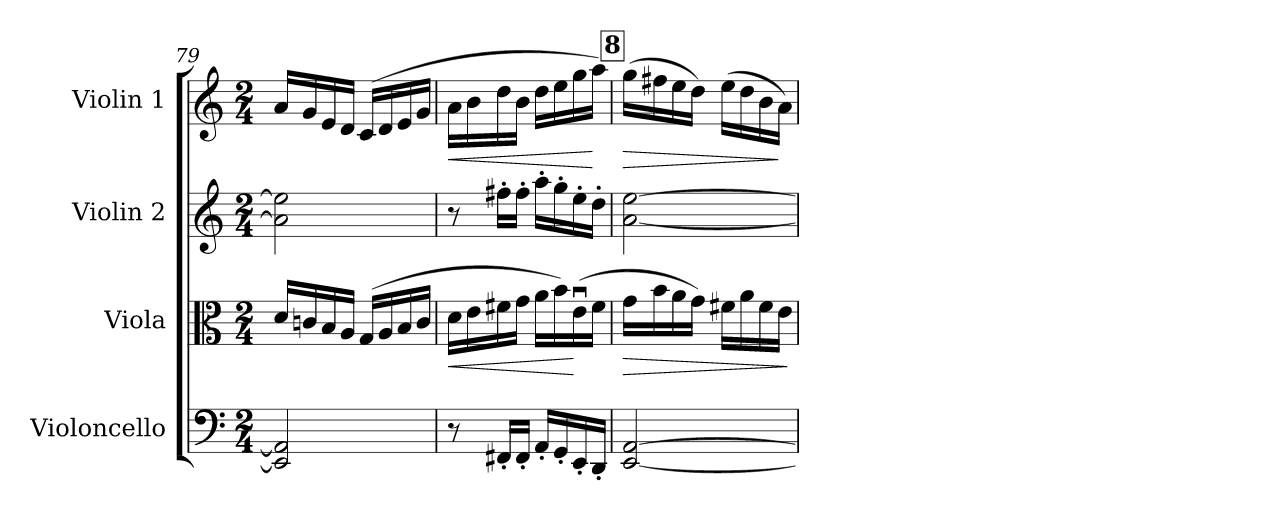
**kern	**kern	**dynam	**kern	**kern	**dynam
*part4	*part3	*part3	*part2	*part1	*part1
*staff4	*staff3	*staff3	*staff2	*staff1	*staff1
*I"Violoncello	*I"Viola	*	*I"Violin 2	*I"Violin 1	*
*I'Vc	*I'Vla	*	*I'Vln	*I'Vln	*
*clefF4	*clefC3	*	*clefG2	*clefG2	*
*k[]	*k[]	*	*k[]	*k[]	*
*M2/4	*M2/4	*	*M2/4	*M2/4	*
=79	=79	=79	=79	=79	=79
2EE/] 2AA/]	16d/LL	.	2a\] 2ee\]	16a/LL	.
.	16cn/	.	.	16g/	.
.	16B/	.	.	16e/	.
.	16A/JJ	.	.	16d/JJ	.
.	(16G/LL	.	.	(16c/LL	.
.	16A/	.	.	16d/	.
.	16B/	.	.	16e/	.
.	16c/JJ	.	.	16g/JJ	.
=80	=80	=80	=80	=80	=80
!	!	!LO:HP:b	!	!	!LO:HP:b
8r	16d\LL	<	8r	16a\LL	<
.	16e\	.	.	16b\	.
16FF#X'/LL	16f#X\	.	16ff#X'\LL	16dd\	.
16FF#'/JJ	16g\JJ	.	16ff#'\JJ	16b\JJ	.
16AA'/LL	16a\LL	.	16aa'\LL	16dd\LL	.
16GG'/	16b\)	.	16gg'\	16ee\	.
16EE'/	(16eu\	[	16ee'\	16gg\	.
16DD'/JJ	16f#\JJ	.	16dd'\JJ	16aa\JJ)	[
!!LO:REH:place=s1:a:B:cj:fs=14:t=8
=81	=81	=81	=81	=81	=81
!	!	!LO:HP:b	!	!	!LO:HP:b
[2EE/ [2AA/	16g\LL	>	[2a\ [2ee\	(16gg\LL	>
.	16b\	.	.	16ff#X\	.
.	16a\	.	.	16ee\	.
.	16g\JJ)	.	.	16dd\JJ)	.
.	16f#X\LL	.	.	(16ee\LL	.
.	16a\	.	.	16dd\	.
.	16f#\	.	.	16b\	.
.	16e\JJ	.	.	16a\JJ)	]
.	.	]	.	.	.
=	=	=	=	=	=
*-	*-	*-	*-	*-	*-
